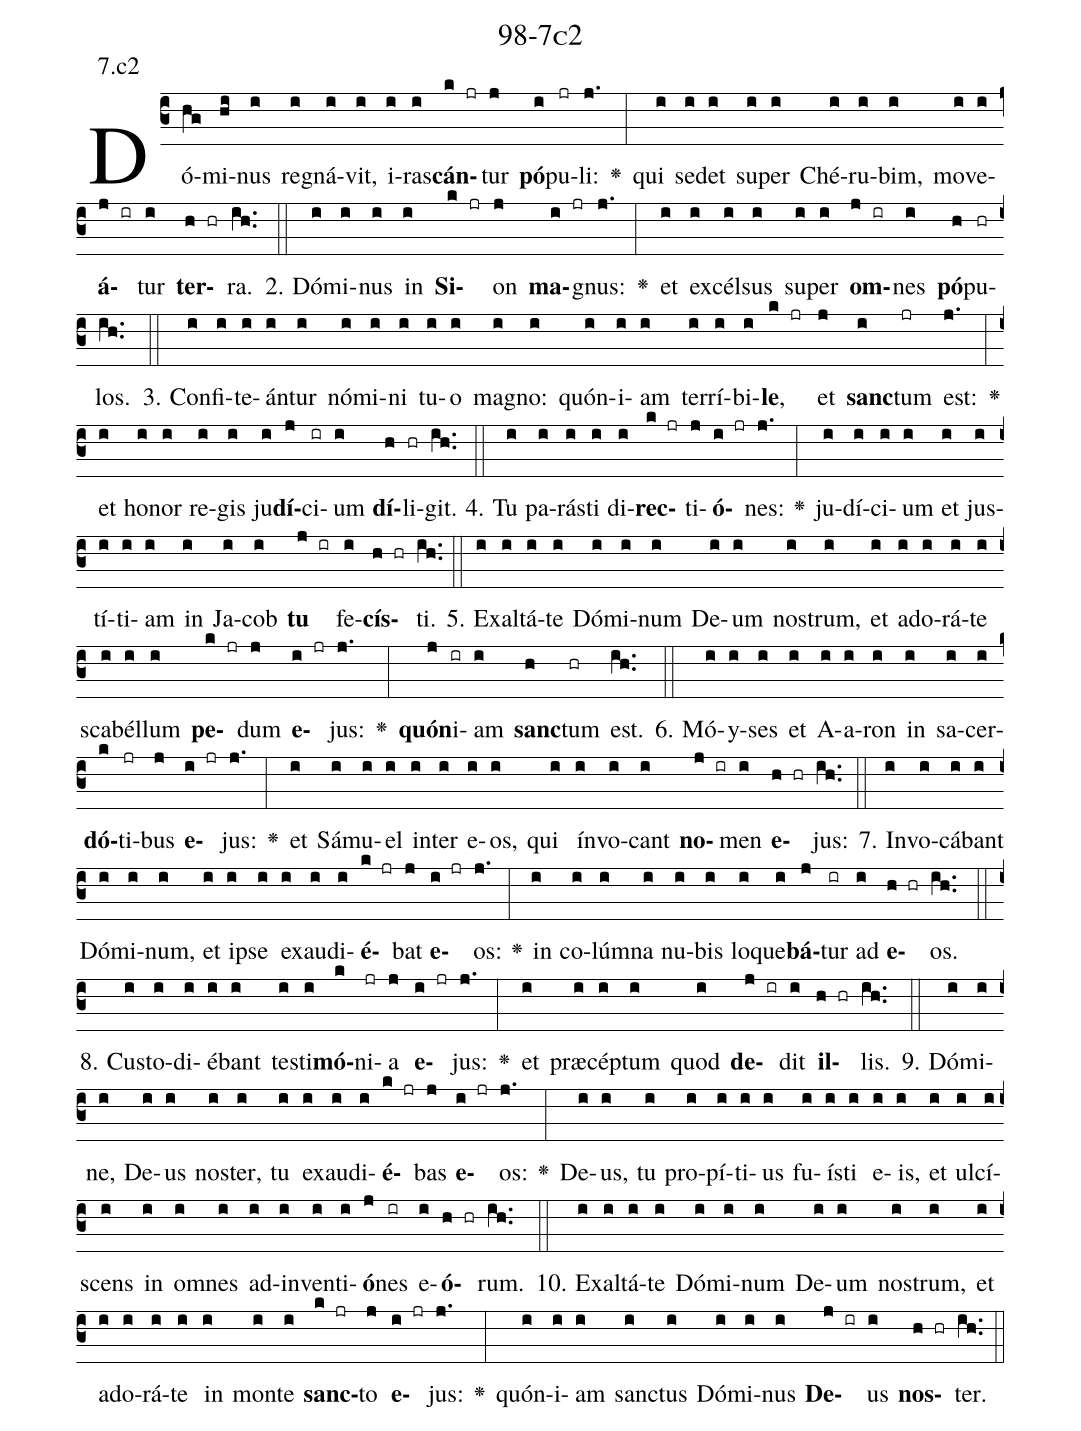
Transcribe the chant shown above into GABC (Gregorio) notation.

name: 98-7c2;
annotation: 7.c2;
%%
(c3)Dó(hg)mi(hi)nus(i) re(i)gná(i)vit,(i) i(i)ras(i)<b>cán</b>(k jr)tur(j) <b>pó</b>(i)pu(jr)li:(j.) <v>\greheightstar</v>(:) qui(i) se(i)det(i) su(i)per(i) Ché(i)ru(i)bim,(i) mo(i)ve(i)<b>á</b>(j ir)tur(i) <b>ter</b>(h hr)ra.(ih..) (::)
2. Dó(i)mi(i)nus(i) in(i) <b>Si</b>(k jr)on(j) <b>ma</b>(i jr)gnus:(j.) <v>\greheightstar</v>(:) et(i) ex(i)cél(i)sus(i) su(i)per(i) <b>om</b>(j ir)nes(i) <b>pó</b>(h)pu(hr)los.(ih..) (::)
3. Con(i)fi(i)te(i)án(i)tur(i) nó(i)mi(i)ni(i) tu(i)o(i) ma(i)gno:(i) quón(i)i(i)am(i) ter(i)rí(i)bi(i)<b>le</b>,(k jr) et(j) <b>sanc</b>(i)tum(jr) est:(j.) <v>\greheightstar</v>(:) et(i) ho(i)nor(i) re(i)gis(i) ju(i)<b>dí</b>(j)ci(ir)um(i) <b>dí</b>(h)li(hr)git.(ih..) (::)
4. Tu(i) pa(i)rás(i)ti(i) di(i)<b>rec</b>(k jr)ti(j)<b>ó</b>(i jr)nes:(j.) <v>\greheightstar</v>(:) ju(i)dí(i)ci(i)um(i) et(i) jus(i)tí(i)ti(i)am(i) in(i) Ja(i)cob(i) <b>tu</b>(j ir) fe(i)<b>cís</b>(h hr)ti.(ih..) (::)
5. Ex(i)al(i)tá(i)te(i) Dó(i)mi(i)num(i) De(i)um(i) nos(i)trum,(i) et(i) ad(i)o(i)rá(i)te(i) sca(i)bél(i)lum(i) <b>pe</b>(k jr)dum(j) <b>e</b>(i jr)jus:(j.) <v>\greheightstar</v>(:) <b>quón</b>(j)i(ir)am(i) <b>sanc</b>(h)tum(hr) est.(ih..) (::)
6. Mó(i)y(i)ses(i) et(i) A(i)a(i)ron(i) in(i) sa(i)cer(i)<b>dó</b>(k)ti(jr)bus(j) <b>e</b>(i jr)jus:(j.) <v>\greheightstar</v>(:) et(i) Sá(i)mu(i)el(i) in(i)ter(i) e(i)os,(i) qui(i) ín(i)vo(i)cant(i) <b>no</b>(j ir)men(i) <b>e</b>(h hr)jus:(ih..) (::)
7. In(i)vo(i)cá(i)bant(i) Dó(i)mi(i)num,(i) et(i) ip(i)se(i) ex(i)au(i)di(i)<b>é</b>(k jr)bat(j) <b>e</b>(i jr)os:(j.) <v>\greheightstar</v>(:) in(i) co(i)lúm(i)na(i) nu(i)bis(i) lo(i)que(i)<b>bá</b>(j)tur(ir) ad(i) <b>e</b>(h hr)os.(ih..) (::)
8. Cus(i)to(i)di(i)é(i)bant(i) tes(i)ti(i)<b>mó</b>(k)ni(jr)a(j) <b>e</b>(i jr)jus:(j.) <v>\greheightstar</v>(:) et(i) præ(i)cép(i)tum(i) quod(i) <b>de</b>(j ir)dit(i) <b>il</b>(h hr)lis.(ih..) (::)
9. Dó(i)mi(i)ne,(i) De(i)us(i) nos(i)ter,(i) tu(i) ex(i)au(i)di(i)<b>é</b>(k jr)bas(j) <b>e</b>(i jr)os:(j.) <v>\greheightstar</v>(:) De(i)us,(i) tu(i) pro(i)pí(i)ti(i)us(i) fu(i)ís(i)ti(i) e(i)is,(i) et(i) ul(i)cí(i)scens(i) in(i) om(i)nes(i) ad(i)in(i)ven(i)ti(i)<b>ó</b>(j)nes(ir) e(i)<b>ó</b>(h hr)rum.(ih..) (::)
10. Ex(i)al(i)tá(i)te(i) Dó(i)mi(i)num(i) De(i)um(i) nos(i)trum,(i) et(i) ad(i)o(i)rá(i)te(i) in(i) mon(i)te(i) <b>sanc</b>(k jr)to(j) <b>e</b>(i jr)jus:(j.) <v>\greheightstar</v>(:) quón(i)i(i)am(i) sanc(i)tus(i) Dó(i)mi(i)nus(i) <b>De</b>(j ir)us(i) <b>nos</b>(h hr)ter.(ih..) (::)
